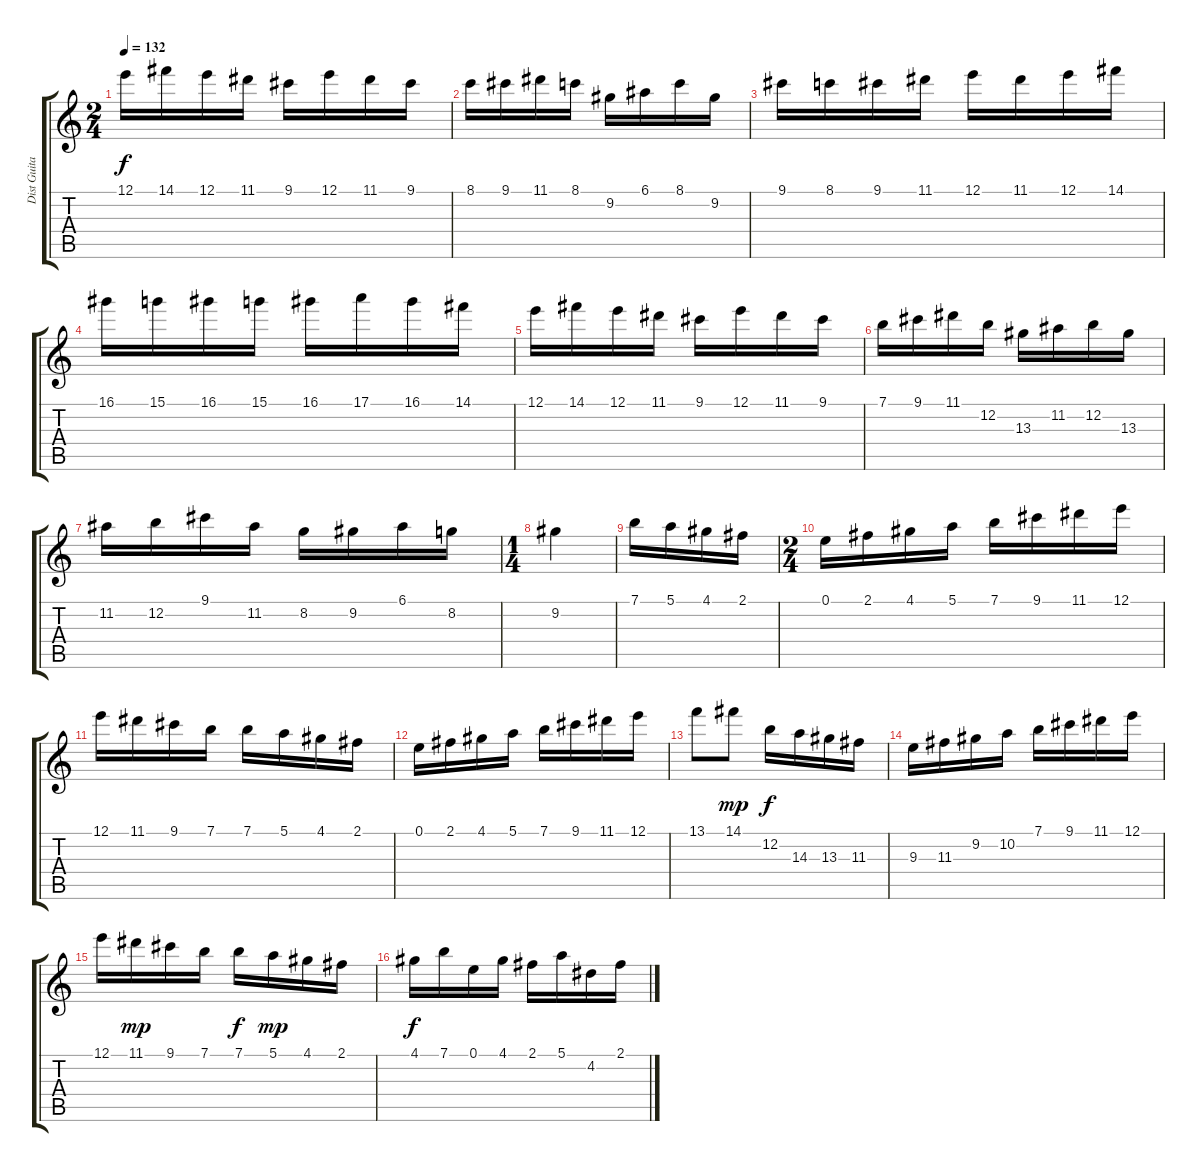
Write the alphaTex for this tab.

\track ("Dist Guitar" "Dist Guita") {instrument overdrivenguitar}
\staff {score tabs}
\tuning (E4 B3 G3 D3 A2 E2) {hide}
\ts (2 4)
\tempo 132
\clef g2
\ks c
12.1.16{dy f} 14.1.16 12.1.16 11.1.16 9.1.16 12.1.16 11.1.16 9.1.16 |
8.1.16 9.1.16 11.1.16 8.1.16 9.2.16 6.1.16 8.1.16 9.2.16 |
9.1.16 8.1.16 9.1.16 11.1.16 12.1.16 11.1.16 12.1.16 14.1.16 |
16.1.16 15.1.16 16.1.16 15.1.16 16.1.16 17.1.16 16.1.16 14.1.16 |
12.1.16 14.1.16 12.1.16 11.1.16 9.1.16 12.1.16 11.1.16 9.1.16 |
7.1.16 9.1.16 11.1.16 12.2.16 13.3.16 11.2.16 12.2.16 13.3.16 |
11.2.16 12.2.16 9.1.16 11.2.16 8.2.16 9.2.16 6.1.16 8.2.16 |
\ts (1 4)
9.2.4 |
7.1.16 5.1.16 4.1.16 2.1.16 |
\ts (2 4)
0.1.16 2.1.16 4.1.16 5.1.16 7.1.16 9.1.16 11.1.16 12.1.16 |
12.1.16 11.1.16 9.1.16 7.1.16 7.1.16 5.1.16 4.1.16 2.1.16 |
0.1.16 2.1.16 4.1.16 5.1.16 7.1.16 9.1.16 11.1.16 12.1.16 |
13.1.8 14.1.8{dy mp} 12.2.16{dy f} 14.3.16 13.3.16 11.3.16 |
9.3.16 11.3.16 9.2.16 10.2.16 7.1.16 9.1.16 11.1.16 12.1.16 |
12.1.16 11.1.16{dy mp} 9.1.16 7.1.16 7.1.16{dy f} 5.1.16{dy mp} 4.1.16 2.1.16 |
4.1.16{dy f} 7.1.16 0.1.16 4.1.16 2.1.16 5.1.16 4.2.16 2.1.16
